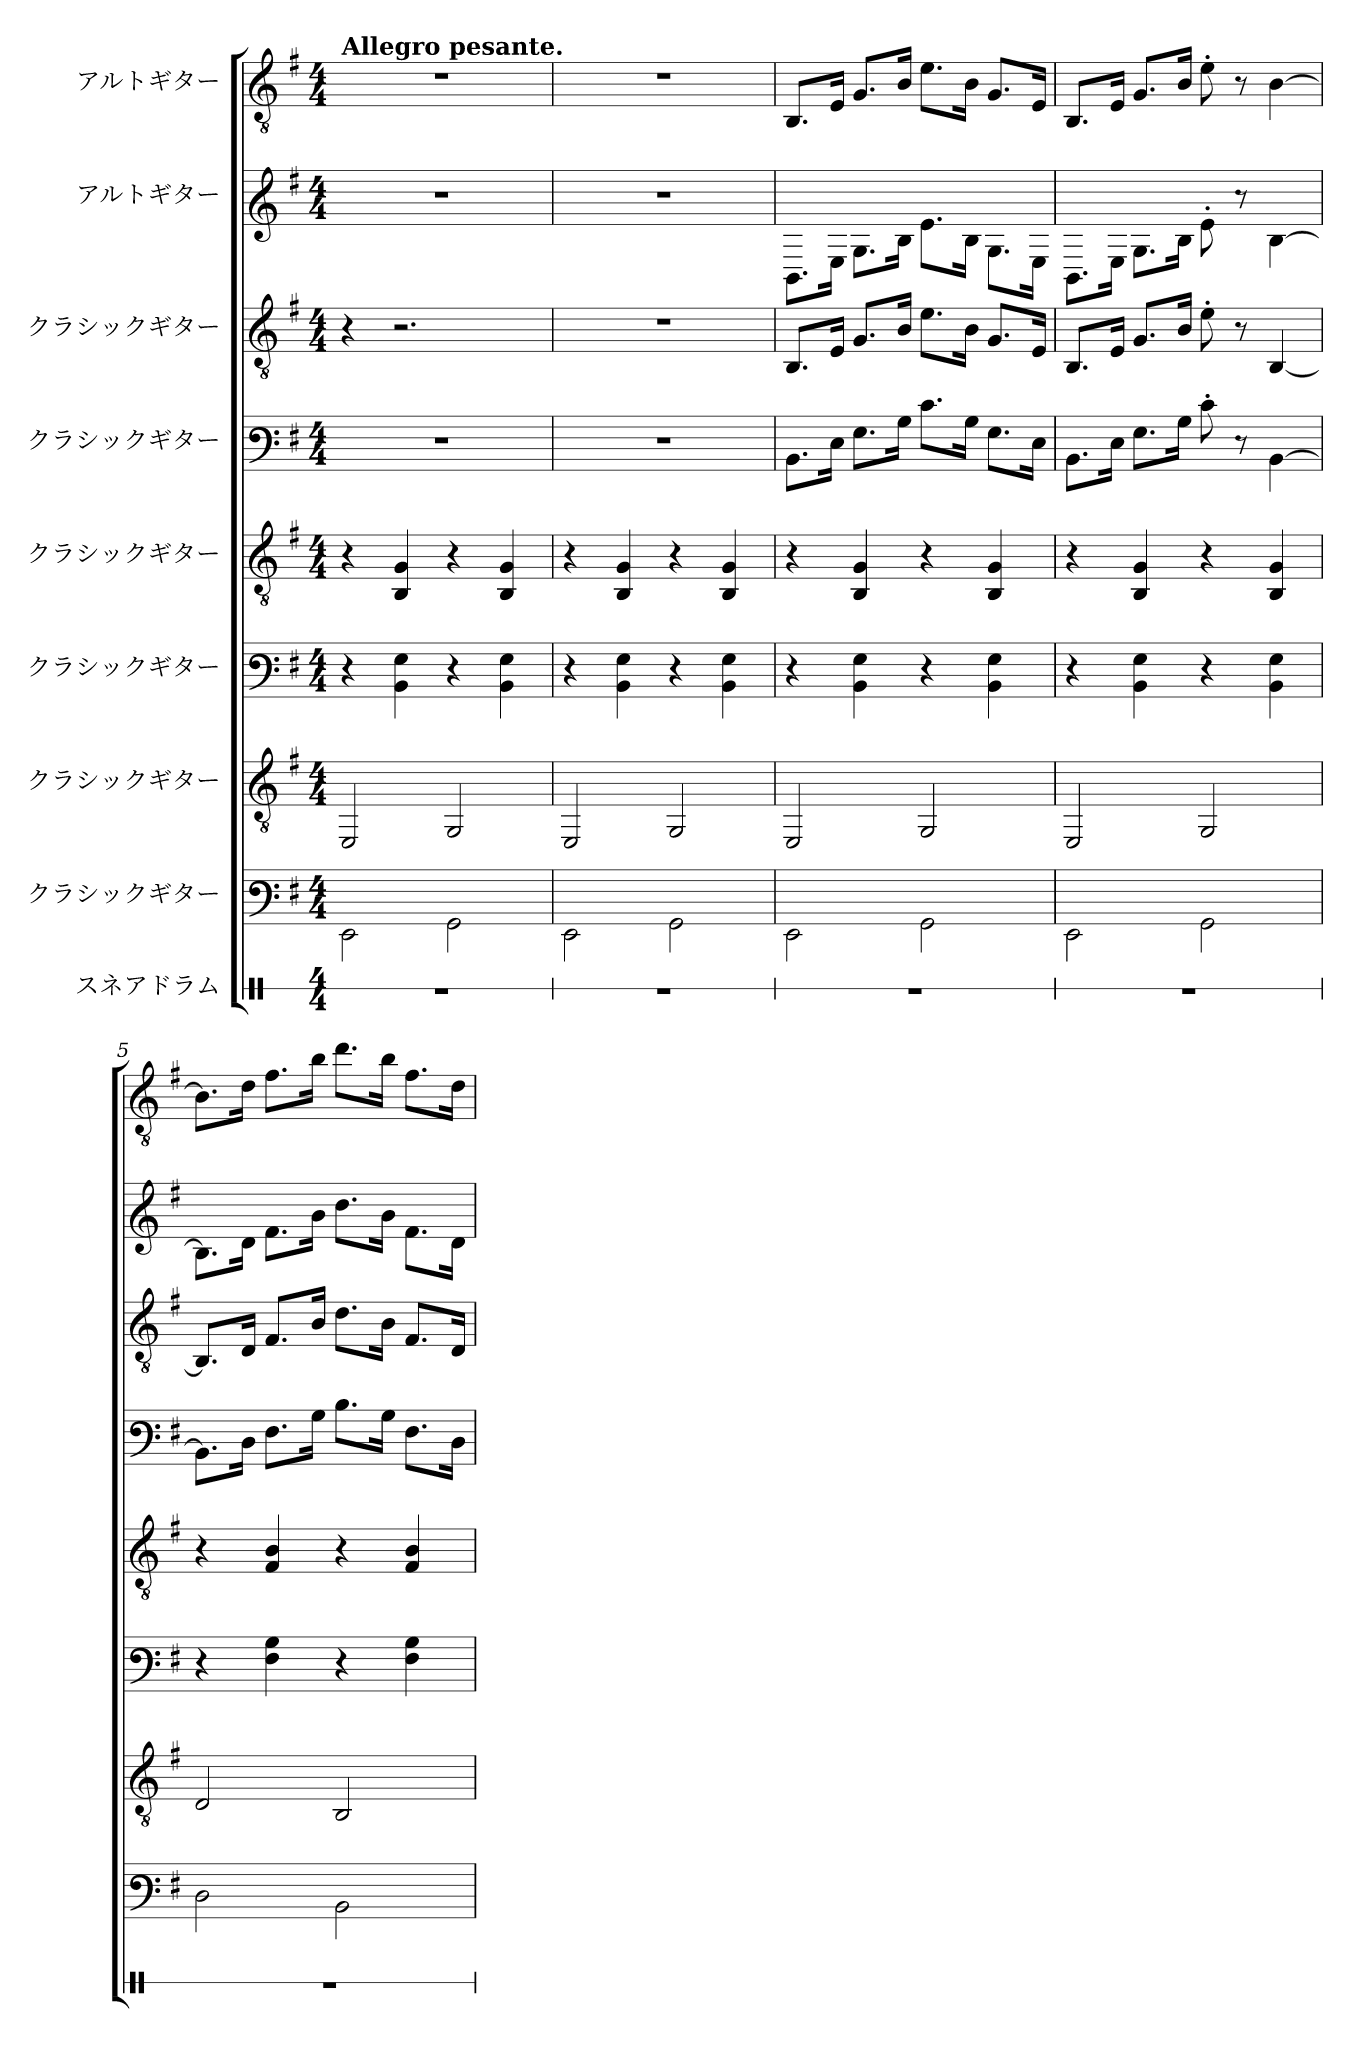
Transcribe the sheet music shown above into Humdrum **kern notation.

**kern	**kern	**kern	**kern	**kern	**kern	**kern	**kern	**kern
*part9	*part8	*part7	*part6	*part5	*part4	*part3	*part2	*part1
*staff9	*staff8	*staff7	*staff6	*staff5	*staff4	*staff3	*staff2	*staff1
*I"スネアドラム	*I"クラシックギター	*I"クラシックギター	*I"クラシックギター	*I"クラシックギター	*I"クラシックギター	*I"クラシックギター	*I"アルトギター	*I"アルトギター
*stria1	*stria6	*	*stria6	*	*stria6	*	*stria6	*
*clefX	*	*clefGv2	*	*clefGv2	*	*clefGv2	*	*clefGv2
*k[]	*k[f#]	*k[f#]	*k[f#]	*k[f#]	*k[f#]	*k[f#]	*k[f#]	*k[f#]
*M4/4	*M4/4	*M4/4	*M4/4	*M4/4	*M4/4	*M4/4	*M4/4	*M4/4
*MM108	*MM108	*MM108	*MM108	*MM108	*MM108	*MM108	*MM108	*MM108
=1	=1	=1	=1	=1	=1	=1	=1	=1
!	!	!	!	!	!	!	!	!LO:TX:a:B:t=Allegro pesante.
1r	2EE\	2EE/	4r	4r	1r	4r	1r	1r
.	.	.	4BB\ 4G\	4BB/ 4G/	.	2.r	.	.
.	2GG\	2GG/	4r	4r	.	.	.	.
.	.	.	4BB\ 4G\	4BB/ 4G/	.	.	.	.
=2	=2	=2	=2	=2	=2	=2	=2	=2
1r	2EE\	2EE/	4r	4r	1r	1r	1r	1r
.	.	.	4BB\ 4G\	4BB/ 4G/	.	.	.	.
.	2GG\	2GG/	4r	4r	.	.	.	.
.	.	.	4BB\ 4G\	4BB/ 4G/	.	.	.	.
=3	=3	=3	=3	=3	=3	=3	=3	=3
1r	2EE\	2EE/	4r	4r	8.BB\L	8.BB/L	8.BB\L	8.BB/L
.	.	.	.	.	16E\Jk	16E/Jk	16E\Jk	16E/Jk
.	.	.	4BB\ 4G\	4BB/ 4G/	8.G\L	8.G/L	8.G\L	8.G/L
.	.	.	.	.	16B\Jk	16B/Jk	16B\Jk	16B/Jk
.	2GG\	2GG/	4r	4r	8.e\L	8.e\L	8.e\L	8.e\L
.	.	.	.	.	16B\Jk	16B\Jk	16B\Jk	16B\Jk
.	.	.	4BB\ 4G\	4BB/ 4G/	8.G\L	8.G/L	8.G\L	8.G/L
.	.	.	.	.	16E\Jk	16E/Jk	16E\Jk	16E/Jk
=4	=4	=4	=4	=4	=4	=4	=4	=4
1r	2EE\	2EE/	4r	4r	8.BB\L	8.BB/L	8.BB\L	8.BB/L
.	.	.	.	.	16E\Jk	16E/Jk	16E\Jk	16E/Jk
.	.	.	4BB\ 4G\	4BB/ 4G/	8.G\L	8.G/L	8.G\L	8.G/L
.	.	.	.	.	16B\Jk	16B/Jk	16B\Jk	16B/Jk
.	2GG\	2GG/	4r	4r	8e'\	8e'\	8e'\	8e'\
.	.	.	.	.	8r	8r	8r	8r
.	.	.	4BB\ 4G\	4BB/ 4G/	[4BB\	[4BB/	[4B\	[4B\
!!LO:PB:g=z
=5	=5	=5	=5	=5	=5	=5	=5	=5
1r	2D\	2D/	4r	4r	8.BB\L]	8.BB/L]	8.B\L]	8.B\L]
.	.	.	.	.	16D\Jk	16D/Jk	16d\Jk	16d\Jk
.	.	.	4F#\ 4B\	4F#/ 4B/	8.F#\L	8.F#/L	8.f#\L	8.f#\L
.	.	.	.	.	16B\Jk	16B/Jk	16b\Jk	16b\Jk
.	2BB\	2BB/	4r	4r	8.d\L	8.d\L	8.dd\L	8.dd\L
.	.	.	.	.	16B\Jk	16B\Jk	16b\Jk	16b\Jk
.	.	.	4F#\ 4B\	4F#/ 4B/	8.F#\L	8.F#/L	8.f#\L	8.f#\L
.	.	.	.	.	16D\Jk	16D/Jk	16d\Jk	16d\Jk
=	=	=	=	=	=	=	=	=
*-	*-	*-	*-	*-	*-	*-	*-	*-
